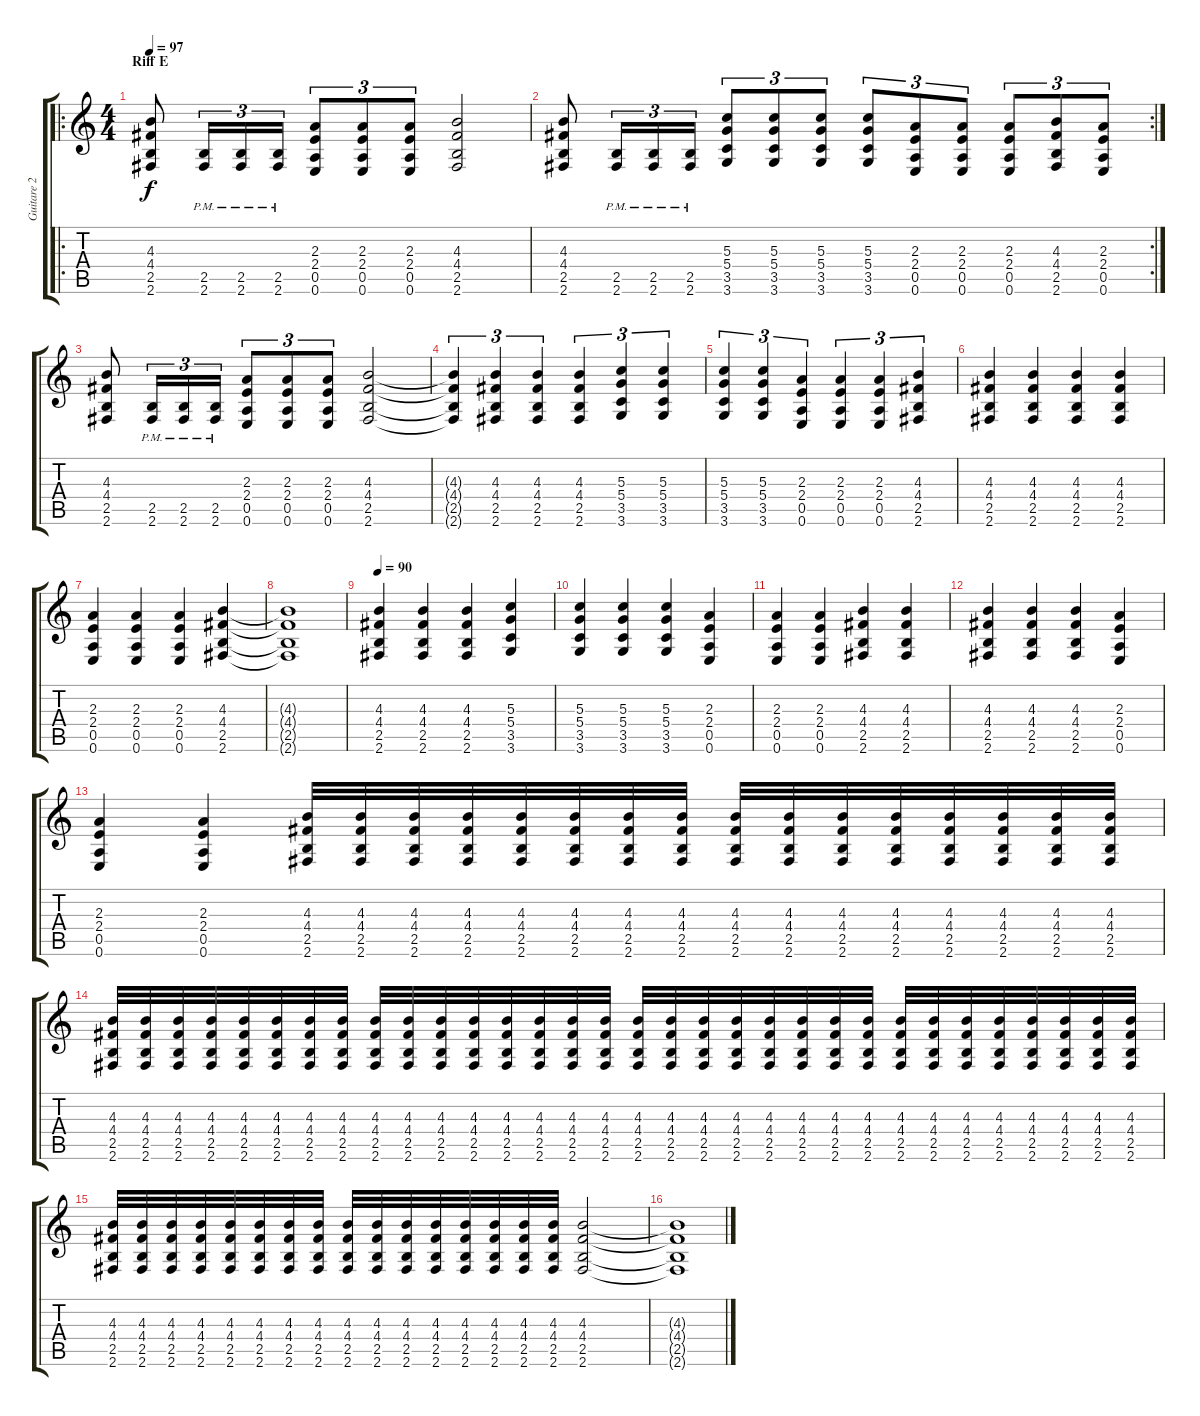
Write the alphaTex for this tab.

\track ("Guitare 2" "Guitare 2") {instrument distortionguitar}
\staff {score tabs}
\tuning (E4 B3 G3 D3 A2 E2) {hide}
\ro
\ts (4 4)
\section ("" "Riff E")
\tempo 97
\clef g2
\ks c
(4.3 4.4 2.5 2.6).8{dy f} (2.5{pm} 2.6{pm}).16{tu (3 2)} (2.5{pm} 2.6{pm}).16{tu (3 2)} (2.5{pm} 2.6{pm}).16{tu (3 2)} (2.3 2.4 0.5 0.6).8{tu (3 2)} (2.3 2.4 0.5 0.6).8{tu (3 2)} (2.3 2.4 0.5 0.6).8{tu (3 2)} (4.3 4.4 2.5 2.6).2 |
\rc 2
(4.3 4.4 2.5 2.6).8 (2.5{pm} 2.6{pm}).16{tu (3 2)} (2.5{pm} 2.6{pm}).16{tu (3 2)} (2.5{pm} 2.6{pm}).16{tu (3 2)} (5.3 5.4 3.5 3.6).8{tu (3 2)} (5.3 5.4 3.5 3.6).8{tu (3 2)} (5.3 5.4 3.5 3.6).8{tu (3 2)} (5.3 5.4 3.5 3.6).8{tu (3 2)} (2.3 2.4 0.5 0.6).8{tu (3 2)} (2.3 2.4 0.5 0.6).8{tu (3 2)} (2.3 2.4 0.5 0.6).8{tu (3 2)} (4.3 4.4 2.5 2.6).8{tu (3 2)} (2.3 2.4 0.5 0.6).8{tu (3 2)} |
(4.3 4.4 2.5 2.6).8 (2.5{pm} 2.6{pm}).16{tu (3 2)} (2.5{pm} 2.6{pm}).16{tu (3 2)} (2.5{pm} 2.6{pm}).16{tu (3 2)} (2.3 2.4 0.5 0.6).8{tu (3 2)} (2.3 2.4 0.5 0.6).8{tu (3 2)} (2.3 2.4 0.5 0.6).8{tu (3 2)} (4.3 4.4 2.5 2.6).2 |
(4.3{t} 4.4{t} 2.5{t} 2.6{t}).4{tu (3 2)} (4.3 4.4 2.5 2.6).4{tu (3 2)} (4.3 4.4 2.5 2.6).4{tu (3 2)} (4.3 4.4 2.5 2.6).4{tu (3 2)} (5.3 5.4 3.5 3.6).4{tu (3 2)} (5.3 5.4 3.5 3.6).4{tu (3 2)} |
(5.3 5.4 3.5 3.6).4{tu (3 2)} (5.3 5.4 3.5 3.6).4{tu (3 2)} (2.3 2.4 0.5 0.6).4{tu (3 2)} (2.3 2.4 0.5 0.6).4{tu (3 2)} (2.3 2.4 0.5 0.6).4{tu (3 2)} (4.3 4.4 2.5 2.6).4{tu (3 2)} |
(4.3 4.4 2.5 2.6).4 (4.3 4.4 2.5 2.6).4 (4.3 4.4 2.5 2.6).4 (4.3 4.4 2.5 2.6).4 |
(2.3 2.4 0.5 0.6).4 (2.3 2.4 0.5 0.6).4 (2.3 2.4 0.5 0.6).4 (4.3 4.4 2.5 2.6).4 |
(4.3{t} 4.4{t} 2.5{t} 2.6{t}).1 |
\tempo 90
(4.3 4.4 2.5 2.6).4 (4.3 4.4 2.5 2.6).4 (4.3 4.4 2.5 2.6).4 (5.3 5.4 3.5 3.6).4 |
(5.3 5.4 3.5 3.6).4 (5.3 5.4 3.5 3.6).4 (5.3 5.4 3.5 3.6).4 (2.3 2.4 0.5 0.6).4 |
(2.3 2.4 0.5 0.6).4 (2.3 2.4 0.5 0.6).4 (4.3 4.4 2.5 2.6).4 (4.3 4.4 2.5 2.6).4 |
(4.3 4.4 2.5 2.6).4 (4.3 4.4 2.5 2.6).4 (4.3 4.4 2.5 2.6).4 (2.3 2.4 0.5 0.6).4 |
(2.3 2.4 0.5 0.6).4 (2.3 2.4 0.5 0.6).4 (4.3 4.4 2.5 2.6).32 (4.3 4.4 2.5 2.6).32 (4.3 4.4 2.5 2.6).32 (4.3 4.4 2.5 2.6).32 (4.3 4.4 2.5 2.6).32 (4.3 4.4 2.5 2.6).32 (4.3 4.4 2.5 2.6).32 (4.3 4.4 2.5 2.6).32 (4.3 4.4 2.5 2.6).32 (4.3 4.4 2.5 2.6).32 (4.3 4.4 2.5 2.6).32 (4.3 4.4 2.5 2.6).32 (4.3 4.4 2.5 2.6).32 (4.3 4.4 2.5 2.6).32 (4.3 4.4 2.5 2.6).32 (4.3 4.4 2.5 2.6).32 |
(4.3 4.4 2.5 2.6).32 (4.3 4.4 2.5 2.6).32 (4.3 4.4 2.5 2.6).32 (4.3 4.4 2.5 2.6).32 (4.3 4.4 2.5 2.6).32 (4.3 4.4 2.5 2.6).32 (4.3 4.4 2.5 2.6).32 (4.3 4.4 2.5 2.6).32 (4.3 4.4 2.5 2.6).32 (4.3 4.4 2.5 2.6).32 (4.3 4.4 2.5 2.6).32 (4.3 4.4 2.5 2.6).32 (4.3 4.4 2.5 2.6).32 (4.3 4.4 2.5 2.6).32 (4.3 4.4 2.5 2.6).32 (4.3 4.4 2.5 2.6).32 (4.3 4.4 2.5 2.6).32 (4.3 4.4 2.5 2.6).32 (4.3 4.4 2.5 2.6).32 (4.3 4.4 2.5 2.6).32 (4.3 4.4 2.5 2.6).32 (4.3 4.4 2.5 2.6).32 (4.3 4.4 2.5 2.6).32 (4.3 4.4 2.5 2.6).32 (4.3 4.4 2.5 2.6).32 (4.3 4.4 2.5 2.6).32 (4.3 4.4 2.5 2.6).32 (4.3 4.4 2.5 2.6).32 (4.3 4.4 2.5 2.6).32 (4.3 4.4 2.5 2.6).32 (4.3 4.4 2.5 2.6).32 (4.3 4.4 2.5 2.6).32 |
(4.3 4.4 2.5 2.6).32 (4.3 4.4 2.5 2.6).32 (4.3 4.4 2.5 2.6).32 (4.3 4.4 2.5 2.6).32 (4.3 4.4 2.5 2.6).32 (4.3 4.4 2.5 2.6).32 (4.3 4.4 2.5 2.6).32 (4.3 4.4 2.5 2.6).32 (4.3 4.4 2.5 2.6).32 (4.3 4.4 2.5 2.6).32 (4.3 4.4 2.5 2.6).32 (4.3 4.4 2.5 2.6).32 (4.3 4.4 2.5 2.6).32 (4.3 4.4 2.5 2.6).32 (4.3 4.4 2.5 2.6).32 (4.3 4.4 2.5 2.6).32 (4.3 4.4 2.5 2.6).2 |
(4.3{t} 4.4{t} 2.5{t} 2.6{t}).1
